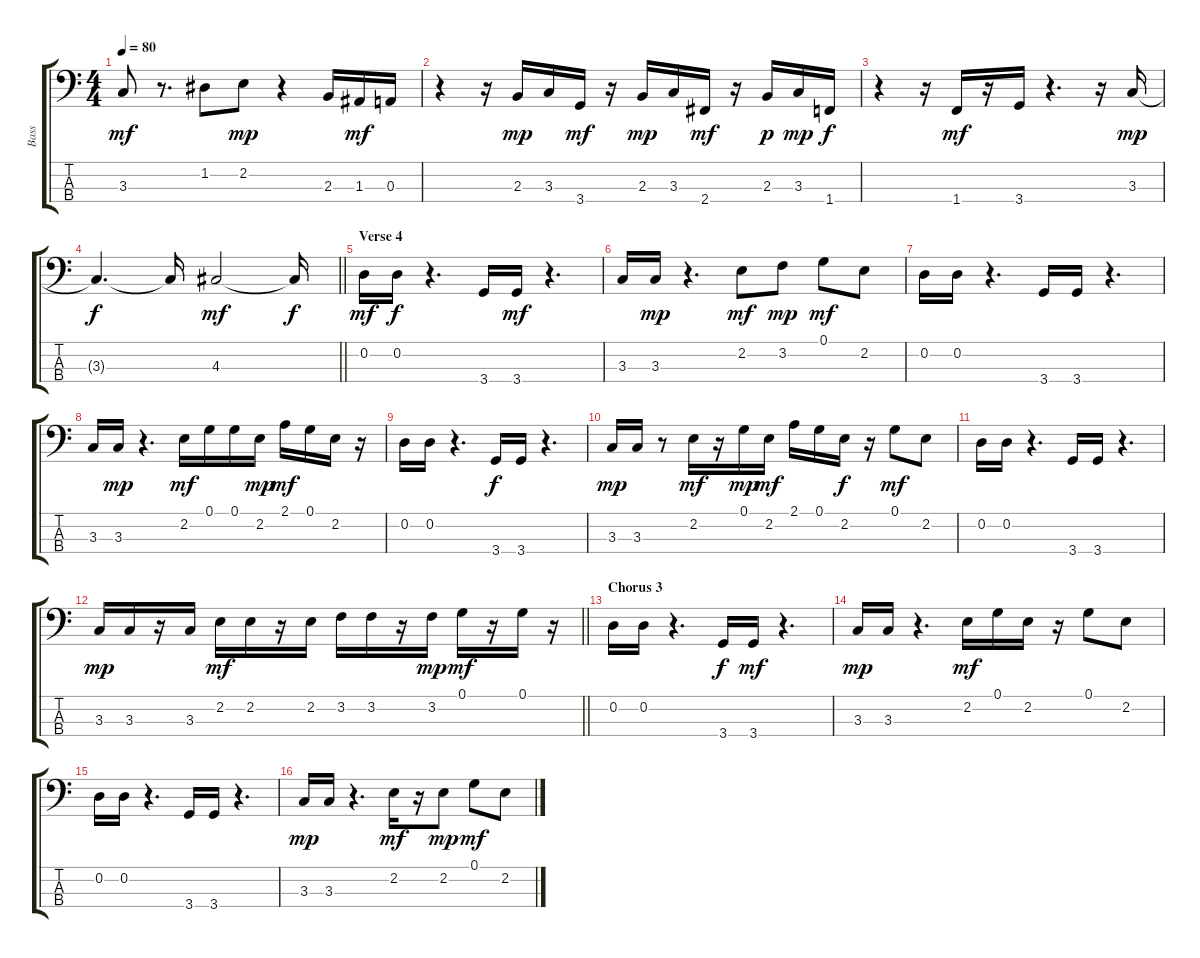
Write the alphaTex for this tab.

\track ("Bass" "Bass") {instrument electricbassfinger}
\staff {score tabs}
\tuning (G2 D2 A1 E1) {hide}
\ts (4 4)
\tempo 80
\clef f4
\ks c
3.3.8{dy mf} r.8{d} 1.2.8 2.2.8{dy mp} r.4 2.3.16 1.3.16{dy mf} 0.3.16 |
r.4 r.16 2.3.16{dy mp} 3.3.16 3.4.16{dy mf} r.16 2.3.16{dy mp} 3.3.16 2.4.16{dy mf} r.16 2.3.16{dy p} 3.3.16{dy mp} 1.4.16{dy f} |
r.4 r.16 1.4.16{dy mf} r.16 3.4.16 r.4{d} r.16 3.3.16{dy mp} |
\barLineRight lightlight
3.3{t}.4{d dy f} 3.3{t}.16 4.3.2{dy mf} 4.3{t}.16{dy f} |
\section ("" "Verse 4")
0.2.16{dy mf} 0.2.16{dy f} r.4{d} 3.4.16 3.4.16{dy mf} r.4{d} |
3.3.16 3.3.16{dy mp} r.4{d} 2.2.8{dy mf} 3.2.8{dy mp} 0.1.8{dy mf} 2.2.8 |
0.2.16 0.2.16 r.4{d} 3.4.16 3.4.16 r.4{d} |
3.3.16 3.3.16{dy mp} r.4{d} 2.2.16{dy mf} 0.1.16 0.1.16 2.2.16{dy mp} 2.1.16{dy mf} 0.1.16 2.2.16 r.16 |
0.2.16 0.2.16 r.4{d} 3.4.16{dy f} 3.4.16 r.4{d} |
3.3.16{dy mp} 3.3.16 r.8 2.2.16{dy mf} r.16 0.1.16{dy mp} 2.2.16{dy mf} 2.1.16 0.1.16 2.2.16{dy f} r.16 0.1.8{dy mf} 2.2.8 |
0.2.16 0.2.16 r.4{d} 3.4.16 3.4.16 r.4{d} |
\barLineRight lightlight
3.3.16{dy mp} 3.3.16 r.16 3.3.16 2.2.16{dy mf} 2.2.16 r.16 2.2.16 3.2.16 3.2.16 r.16 3.2.16{dy mp} 0.1.16{dy mf} r.16 0.1.16 r.16 |
\section ("" "Chorus 3")
0.2.16 0.2.16 r.4{d} 3.4.16{dy f} 3.4.16{dy mf} r.4{d} |
3.3.16{dy mp} 3.3.16 r.4{d} 2.2.16{dy mf} 0.1.16 2.2.16 r.16 0.1.8 2.2.8 |
0.2.16 0.2.16 r.4{d} 3.4.16 3.4.16 r.4{d} |
3.3.16{dy mp} 3.3.16 r.4{d} 2.2.16{dy mf} r.16 2.2.8{dy mp} 0.1.8{dy mf} 2.2.8
